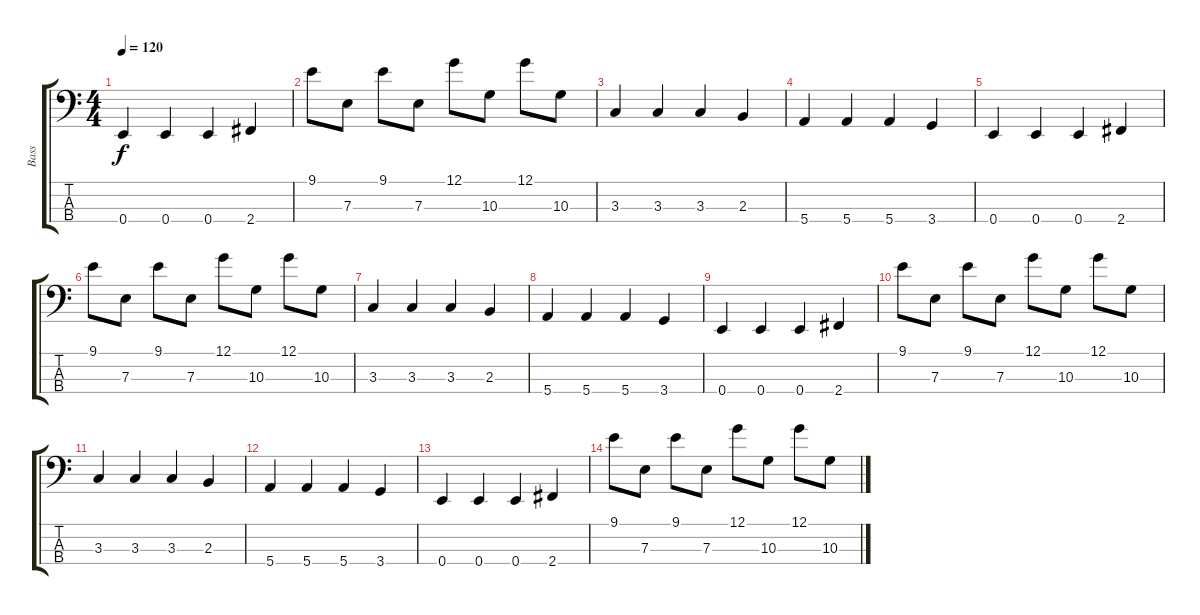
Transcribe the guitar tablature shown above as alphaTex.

\track ("Bass" "Bass") {instrument electricbassfinger}
\staff {score tabs}
\tuning (G2 D2 A1 E1) {hide}
\ts (4 4)
\tempo 120
\clef f4
\ks c
0.4.4{dy f} 0.4.4 0.4.4 2.4.4 |
9.1.8 7.3.8 9.1.8 7.3.8 12.1.8 10.3.8 12.1.8 10.3.8 |
3.3.4 3.3.4 3.3.4 2.3.4 |
5.4.4 5.4.4 5.4.4 3.4.4 |
0.4.4 0.4.4 0.4.4 2.4.4 |
9.1.8 7.3.8 9.1.8 7.3.8 12.1.8 10.3.8 12.1.8 10.3.8 |
3.3.4 3.3.4 3.3.4 2.3.4 |
5.4.4 5.4.4 5.4.4 3.4.4 |
0.4.4 0.4.4 0.4.4 2.4.4 |
9.1.8 7.3.8 9.1.8 7.3.8 12.1.8 10.3.8 12.1.8 10.3.8 |
3.3.4 3.3.4 3.3.4 2.3.4 |
5.4.4 5.4.4 5.4.4 3.4.4 |
0.4.4 0.4.4 0.4.4 2.4.4 |
9.1.8 7.3.8 9.1.8 7.3.8 12.1.8 10.3.8 12.1.8 10.3.8
